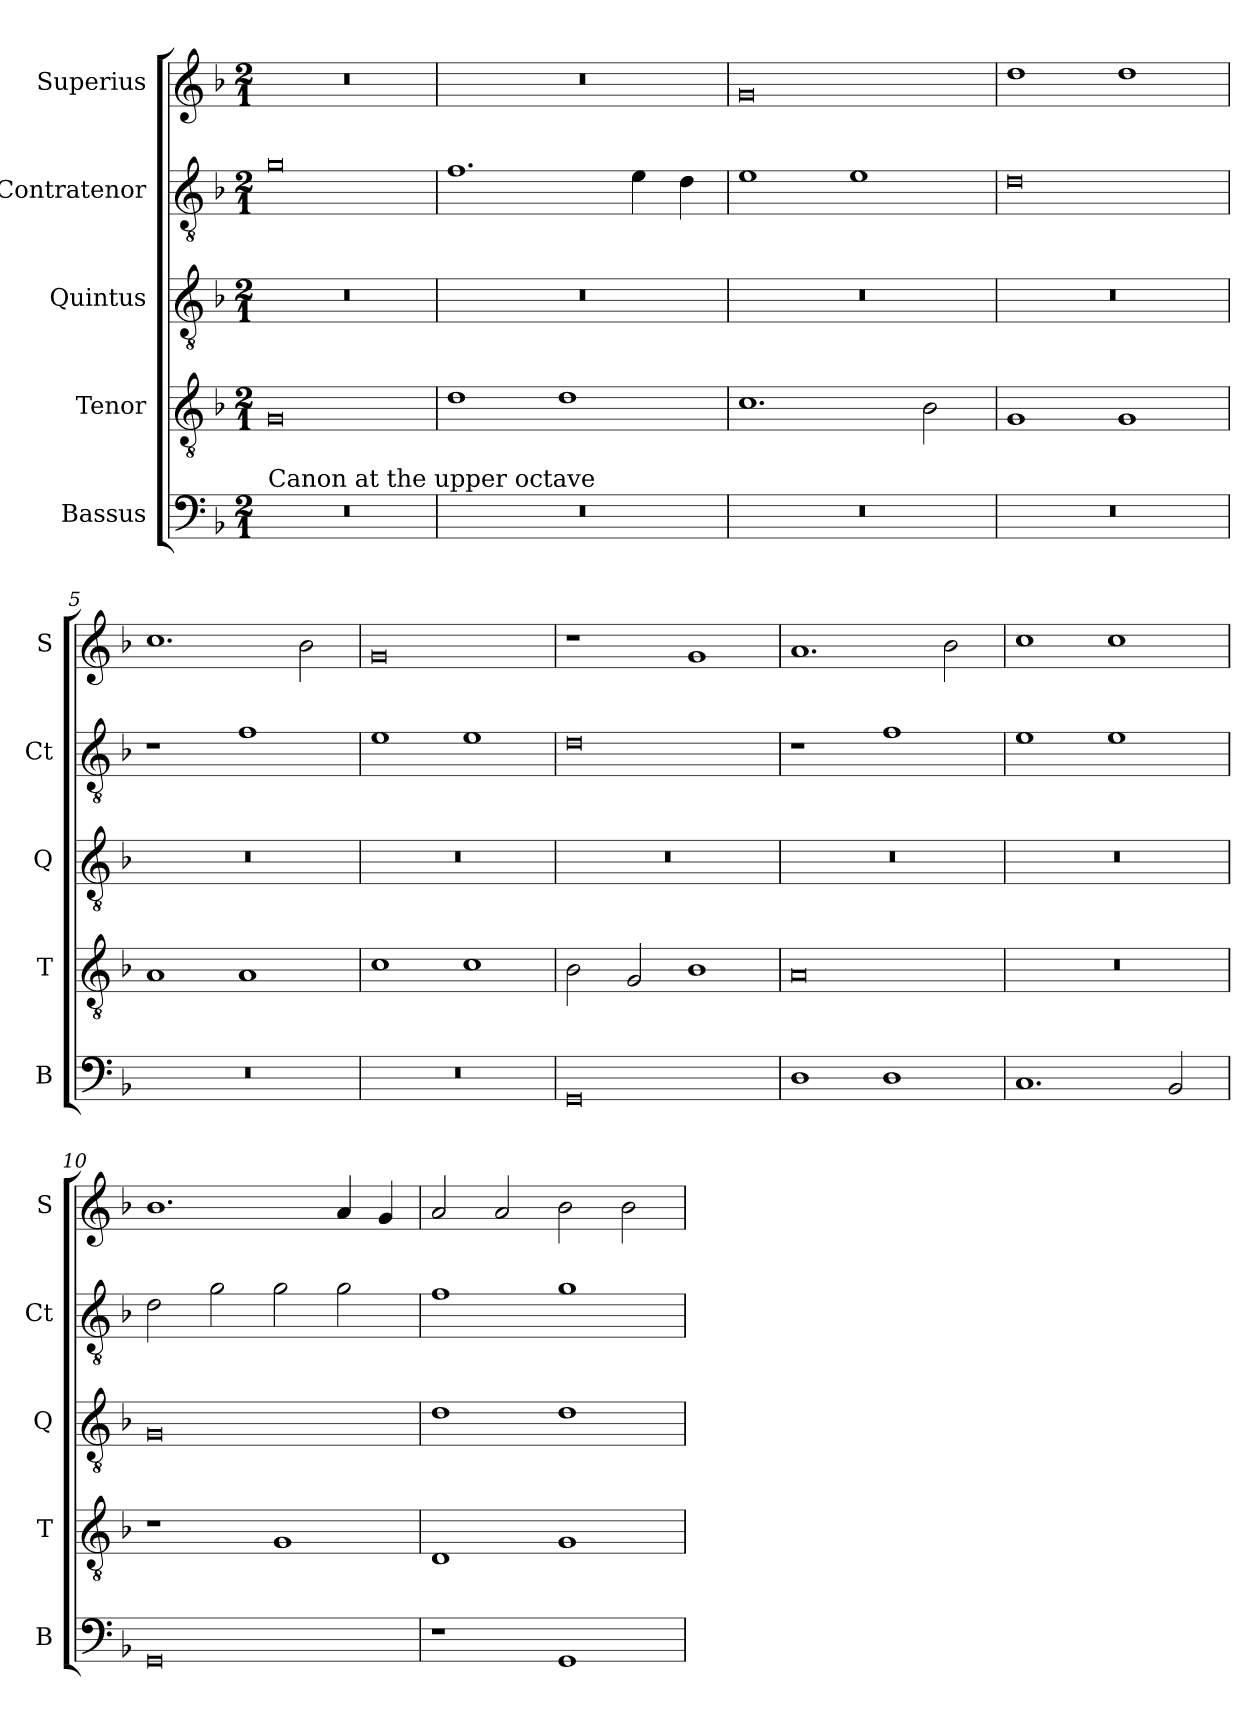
**kern	**kern	**kern	**kern	**kern
*part5	*part4	*part3	*part2	*part1
*staff5	*staff4	*staff3	*staff2	*staff1
*I"Bassus	*I"Tenor	*I"Quintus	*I"Contratenor	*I"Superius
*I'B	*I'T	*I'Q	*I'Ct	*I'S
*clefF4	*clefGv2	*clefGv2	*clefGv2	*clefG2
*k[b-]	*k[b-]	*k[b-]	*k[b-]	*k[b-]
*M2/1	*M2/1	*M2/1	*M2/1	*M2/1
=1	=1	=1	=1	=1
!LO:TX:a:t=Canon at the upper octave	!	!	!	!
0r	0G	0r	0g	0r
=2	=2	=2	=2	=2
0r	1d	0r	1.f	0r
.	1d	.	.	.
.	.	.	4e\	.
.	.	.	4d\	.
=3	=3	=3	=3	=3
0r	1.c	0r	1e	0g
.	.	.	1e	.
.	2B-\	.	.	.
=4	=4	=4	=4	=4
0r	1G	0r	0d	1dd
.	1G	.	.	1dd
=5	=5	=5	=5	=5
0r	1A	0r	1r	1.cc
.	1A	.	1f	.
.	.	.	.	2b-\
=6	=6	=6	=6	=6
0r	1c	0r	1e	0g
.	1c	.	1e	.
=7	=7	=7	=7	=7
0GG	2B-\	0r	0d	1r
.	2G/	.	.	.
.	1B-	.	.	1g
=8	=8	=8	=8	=8
1D	0A	0r	1r	1.a
1D	.	.	1f	.
.	.	.	.	2b-\
=9	=9	=9	=9	=9
1.C	0r	0r	1e	1cc
.	.	.	1e	1cc
2BB-/	.	.	.	.
=10	=10	=10	=10	=10
0GG	1r	0G	2d\	1.b-
.	.	.	2g\	.
.	1G	.	2g\	.
.	.	.	2g\	4a/
.	.	.	.	4g/
=11	=11	=11	=11	=11
1r	1D	1d	1f	2a/
.	.	.	.	2a/
1GG	1G	1d	1g	2b-\
.	.	.	.	2b-\
=	=	=	=	=
*-	*-	*-	*-	*-
